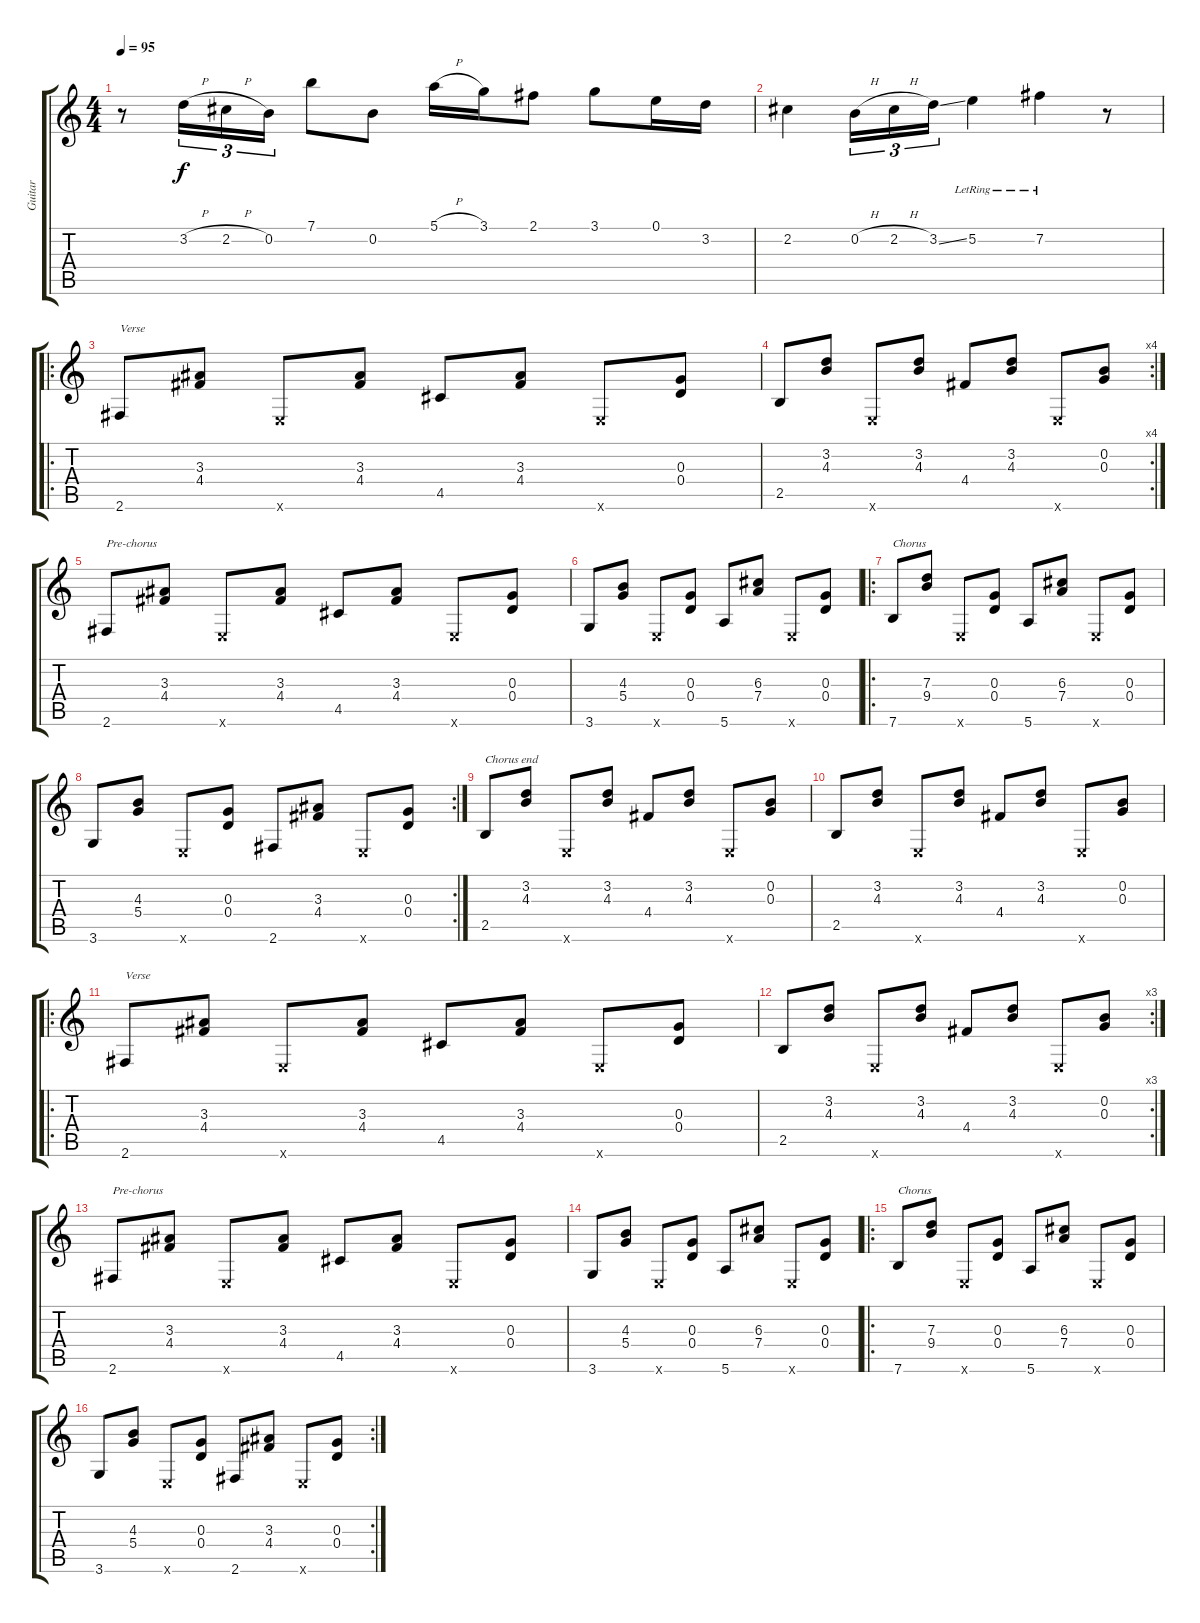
\track ("Guitar" "Guitar") {instrument acousticguitarsteel}
\staff {score tabs}
\tuning (E4 B3 G3 D3 A2 E2) {hide}
\ts (4 4)
\tempo 95
\clef g2
\ks c
r.8{dy f instrument acousticguitarsteel} 3.2{h}.16{tu (3 2)} 2.2{h}.16{tu (3 2)} 0.2.16{tu (3 2)} 7.1.8 0.2.8 5.1{h}.16 3.1.16 2.1.8 3.1.8 0.1.16 3.2.16 |
2.2.4 0.2{h}.16{tu (3 2)} 2.2{h}.16{tu (3 2)} 3.2{ss}.16{tu (3 2)} 5.2{lr}.4 7.2{lr}.4 r.8 |
\ro
2.6.8{txt "Verse"} (3.3 4.4).8 0.6{x}.8 (3.3 4.4).8 4.5.8 (3.3 4.4).8 0.6{x}.8 (0.3 0.4).8 |
\rc 4
2.5.8 (3.2 4.3).8 0.6{x}.8 (3.2 4.3).8 4.4.8 (3.2 4.3).8 0.6{x}.8 (0.2 0.3).8 |
2.6.8{txt "Pre-chorus"} (3.3 4.4).8 0.6{x}.8 (3.3 4.4).8 4.5.8 (3.3 4.4).8 0.6{x}.8 (0.3 0.4).8 |
3.6.8 (4.3 5.4).8 0.6{x}.8 (0.3 0.4).8 5.6.8 (6.3 7.4).8 0.6{x}.8 (0.3 0.4).8 |
\ro
7.6.8{txt "Chorus"} (7.3 9.4).8 0.6{x}.8 (0.3 0.4).8 5.6.8 (6.3 7.4).8 0.6{x}.8 (0.3 0.4).8 |
\rc 2
3.6.8 (4.3 5.4).8 0.6{x}.8 (0.3 0.4).8 2.6.8 (3.3 4.4).8 0.6{x}.8 (0.3 0.4).8 |
2.5.8{txt "Chorus end"} (3.2 4.3).8 0.6{x}.8 (3.2 4.3).8 4.4.8 (3.2 4.3).8 0.6{x}.8 (0.2 0.3).8 |
2.5.8 (3.2 4.3).8 0.6{x}.8 (3.2 4.3).8 4.4.8 (3.2 4.3).8 0.6{x}.8 (0.2 0.3).8 |
\ro
2.6.8{txt "Verse"} (3.3 4.4).8 0.6{x}.8 (3.3 4.4).8 4.5.8 (3.3 4.4).8 0.6{x}.8 (0.3 0.4).8 |
\rc 3
2.5.8 (3.2 4.3).8 0.6{x}.8 (3.2 4.3).8 4.4.8 (3.2 4.3).8 0.6{x}.8 (0.2 0.3).8 |
2.6.8{txt "Pre-chorus"} (3.3 4.4).8 0.6{x}.8 (3.3 4.4).8 4.5.8 (3.3 4.4).8 0.6{x}.8 (0.3 0.4).8 |
3.6.8 (4.3 5.4).8 0.6{x}.8 (0.3 0.4).8 5.6.8 (6.3 7.4).8 0.6{x}.8 (0.3 0.4).8 |
\ro
7.6.8{txt "Chorus"} (7.3 9.4).8 0.6{x}.8 (0.3 0.4).8 5.6.8 (6.3 7.4).8 0.6{x}.8 (0.3 0.4).8 |
\rc 2
3.6.8 (4.3 5.4).8 0.6{x}.8 (0.3 0.4).8 2.6.8 (3.3 4.4).8 0.6{x}.8 (0.3 0.4).8
